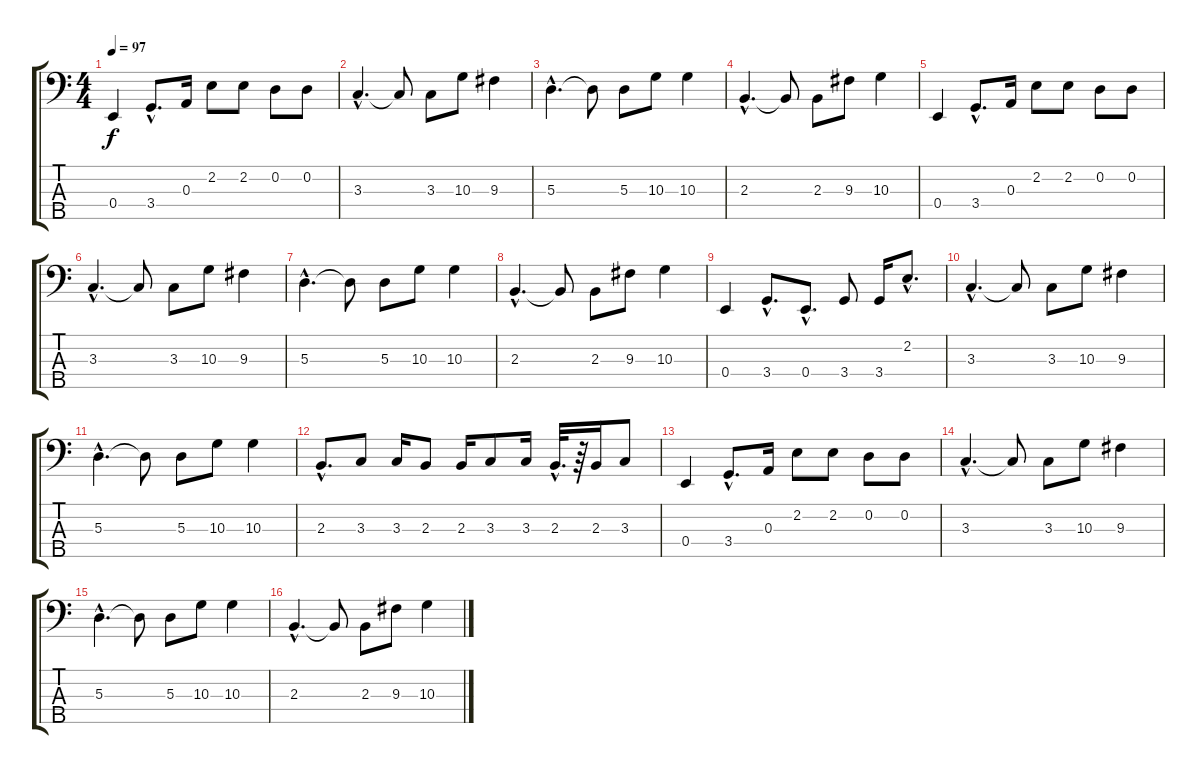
\track "" {instrument slapbass2}
\staff {score tabs}
\tuning (G2 D2 A1 E1 B0) {hide}
\ts (4 4)
\tempo 97
\clef f4
\ks c
0.4.4{dy f} 3.4{hac}.8{d} 0.3.16 2.2.8 2.2.8 0.2.8 0.2.8 |
\section ("" "")
3.3{hac}.4{d} 3.3{t}.8 3.3.8 10.3.8 9.3.4 |
5.3{hac}.4{d} 5.3{t}.8 5.3.8 10.3.8 10.3.4 |
2.3{hac}.4{d} 2.3{t}.8 2.3.8 9.3.8 10.3.4 |
0.4.4 3.4{hac}.8{d} 0.3.16 2.2.8 2.2.8 0.2.8 0.2.8 |
3.3{hac}.4{d} 3.3{t}.8 3.3.8 10.3.8 9.3.4 |
5.3{hac}.4{d} 5.3{t}.8 5.3.8 10.3.8 10.3.4 |
2.3{hac}.4{d} 2.3{t}.8 2.3.8 9.3.8 10.3.4 |
0.4.4{volume 10} 3.4{hac}.8{d} 0.4{hac}.8{d} 3.4.8 3.4.16 2.2{hac}.8{d} |
3.3{hac}.4{d volume 10} 3.3{t}.8 3.3.8 10.3.8 9.3.4 |
5.3{hac}.4{d volume 9} 5.3{t}.8 5.3.8 10.3.8 10.3.4 |
2.3{hac}.8{d volume 9} 3.3.8 3.3.16 2.3.8 2.3.16 3.3.8 3.3.16 2.3{hac}.32{d} r.64 2.3.16 3.3.8 |
0.4.4{volume 8} 3.4{hac}.8{d} 0.3.16 2.2.8 2.2.8 0.2.8 0.2.8 |
3.3{hac}.4{d volume 8} 3.3{t}.8 3.3.8 10.3.8 9.3.4 |
5.3{hac}.4{d volume 7} 5.3{t}.8 5.3.8 10.3.8 10.3.4 |
2.3{hac}.4{d volume 7} 2.3{t}.8 2.3.8 9.3.8 10.3.4
